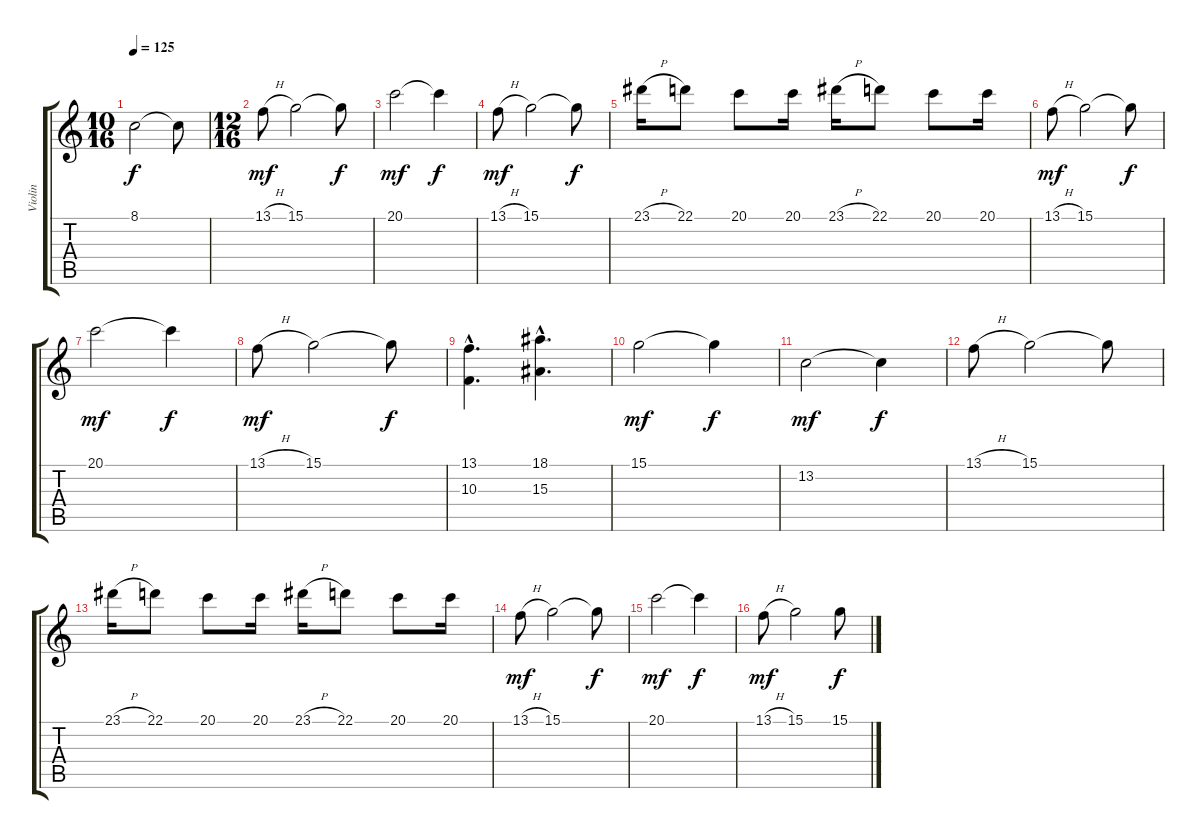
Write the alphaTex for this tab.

\track ("Violin" "Violin") {instrument violin}
\staff {score tabs}
\tuning (E4 B3 G3 D3 A2 E2) {hide}
\ts (10 16)
\tempo 125
\clef g2
\ks c
8.1.2{dy f} 8.1{t}.8 |
\ts (12 16)
13.1{h}.8{dy mf} 15.1.2 15.1{t}.8{dy f} |
20.1.2{dy mf} 20.1{t}.4{dy f} |
13.1{h}.8{dy mf} 15.1.2 15.1{t}.8{dy f} |
23.1{h}.16 22.1.8 20.1.8 20.1.16 23.1{h}.16 22.1.8 20.1.8 20.1.16 |
13.1{h}.8{dy mf} 15.1.2 15.1{t}.8{dy f} |
20.1.2{dy mf} 20.1{t}.4{dy f} |
13.1{h}.8{dy mf} 15.1.2 15.1{t}.8{dy f} |
(13.1{hac} 10.3{hac}).4{d} (18.1{hac} 15.3{hac}).4{d} |
15.1.2{dy mf} 15.1{t}.4{dy f} |
13.2.2{dy mf} 13.2{t}.4{dy f} |
13.1{h}.8 15.1.2 15.1{t}.8 |
23.1{h}.16 22.1.8 20.1.8 20.1.16 23.1{h}.16 22.1.8 20.1.8 20.1.16 |
13.1{h}.8{dy mf} 15.1.2 15.1{t}.8{dy f} |
20.1.2{dy mf} 20.1{t}.4{dy f} |
13.1{h}.8{dy mf} 15.1.2 15.1.8{dy f}
